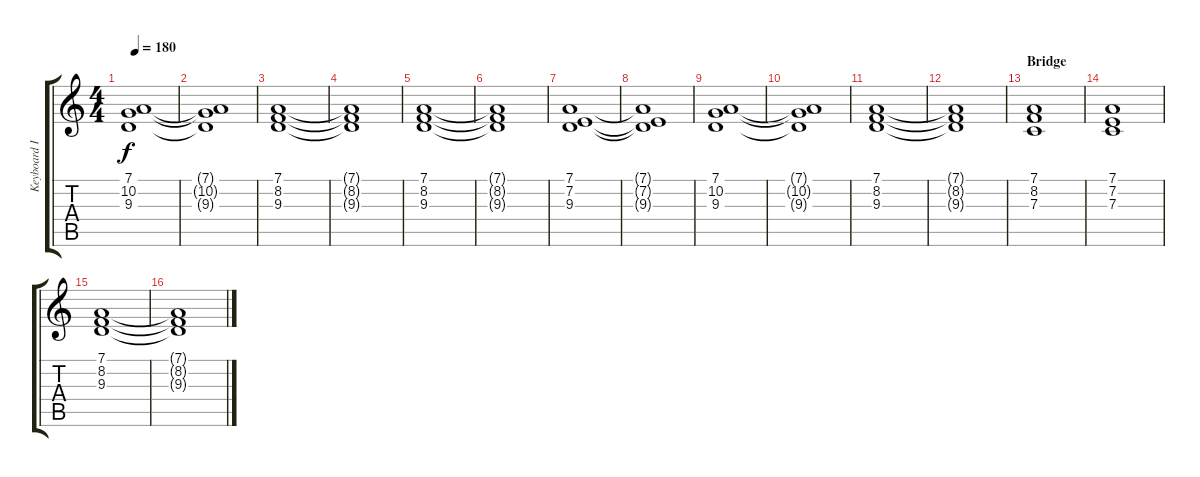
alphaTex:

\track ("Keyboard IV" "Keyboard I") {instrument synthstrings2}
\staff {score tabs}
\tuning (D4 A3 F3 C3 G2 D2) {hide}
\ts (4 4)
\tempo 180
\clef g2
\ks c
(7.1 10.2 9.3).1{dy f} |
(7.1{t} 10.2{t} 9.3{t}).1 |
(7.1 8.2 9.3).1 |
(7.1{t} 8.2{t} 9.3{t}).1 |
(7.1 8.2 9.3).1 |
(7.1{t} 8.2{t} 9.3{t}).1 |
(7.1 7.2 9.3).1 |
(7.1{t} 7.2{t} 9.3{t}).1 |
(7.1 10.2 9.3).1 |
(7.1{t} 10.2{t} 9.3{t}).1 |
(7.1 8.2 9.3).1 |
(7.1{t} 8.2{t} 9.3{t}).1 |
\section ("" "Bridge")
(7.1 8.2 7.3).1 |
(7.1 7.2 7.3).1 |
(7.1 8.2 9.3).1 |
(7.1{t} 8.2{t} 9.3{t}).1
